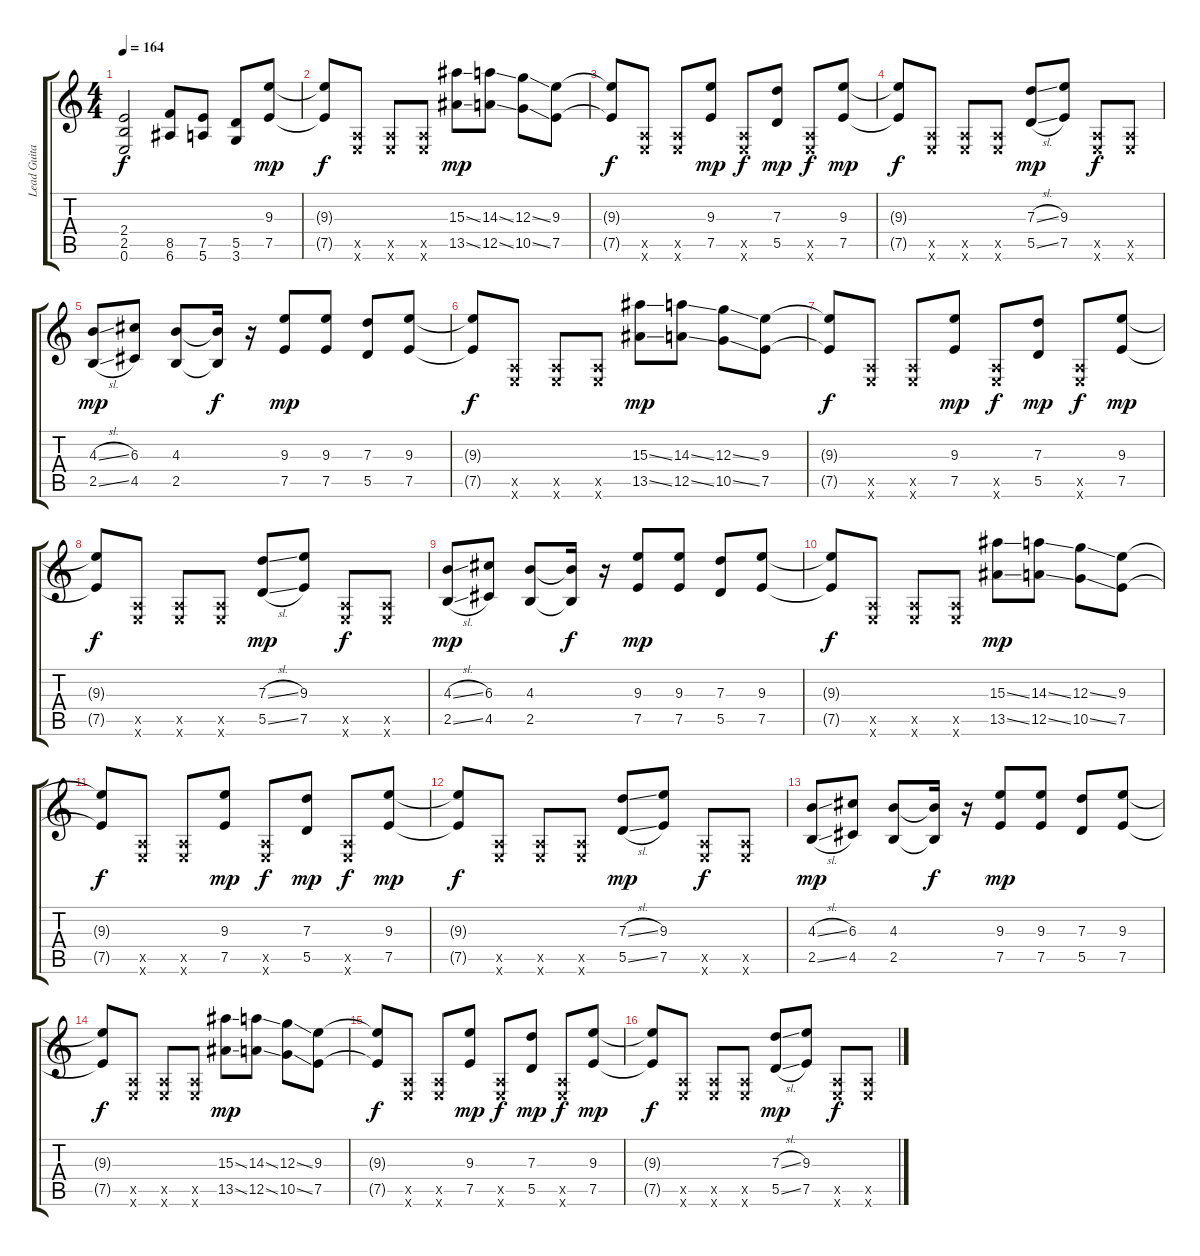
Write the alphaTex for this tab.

\track ("Lead Guitar (Chris Poland)" "Lead Guita") {instrument distortionguitar}
\staff {score tabs}
\tuning (E4 B3 G3 D3 A2 E2) {hide}
\ts (4 4)
\tempo 164
\clef g2
\ks c
(2.4{t} 2.5{t} 0.6{t}).2{dy f} (8.5 6.6).8 (7.5 5.6).8 (5.5 3.6).8 (9.3 7.5).8{dy mp} |
(9.3{t} 7.5{t}).8{dy f} (0.5{x} 0.6{x}).8 (0.5{x} 0.6{x}).8 (0.5{x} 0.6{x}).8 (15.3{ss} 13.5{ss}).8{dy mp} (14.3{ss} 12.5{ss}).8 (12.3{ss} 10.5{ss}).8 (9.3 7.5).8 |
(9.3{t} 7.5{t}).8{dy f} (0.5{x} 0.6{x}).8 (0.5{x} 0.6{x}).8 (9.3 7.5).8{dy mp} (0.5{x} 0.6{x}).8{dy f} (7.3 5.5).8{dy mp} (0.5{x} 0.6{x}).8{dy f} (9.3 7.5).8{dy mp} |
(9.3{t} 7.5{t}).8{dy f} (0.5{x} 0.6{x}).8 (0.5{x} 0.6{x}).8 (0.5{x} 0.6{x}).8 (7.3{sl} 5.5{sl}).8{dy mp} (9.3 7.5).8 (0.5{x} 0.6{x}).8{dy f} (0.5{x} 0.6{x}).8 |
(4.3{sl} 2.5{sl}).8{dy mp} (6.3 4.5).8 (4.3 2.5).8 (4.3{t} 2.5{t}).16{dy f} r.16 (9.3 7.5).8{dy mp} (9.3 7.5).8 (7.3 5.5).8 (9.3 7.5).8 |
(9.3{t} 7.5{t}).8{dy f} (0.5{x} 0.6{x}).8 (0.5{x} 0.6{x}).8 (0.5{x} 0.6{x}).8 (15.3{ss} 13.5{ss}).8{dy mp} (14.3{ss} 12.5{ss}).8 (12.3{ss} 10.5{ss}).8 (9.3 7.5).8 |
(9.3{t} 7.5{t}).8{dy f} (0.5{x} 0.6{x}).8 (0.5{x} 0.6{x}).8 (9.3 7.5).8{dy mp} (0.5{x} 0.6{x}).8{dy f} (7.3 5.5).8{dy mp} (0.5{x} 0.6{x}).8{dy f} (9.3 7.5).8{dy mp} |
(9.3{t} 7.5{t}).8{dy f} (0.5{x} 0.6{x}).8 (0.5{x} 0.6{x}).8 (0.5{x} 0.6{x}).8 (7.3{sl} 5.5{sl}).8{dy mp} (9.3 7.5).8 (0.5{x} 0.6{x}).8{dy f} (0.5{x} 0.6{x}).8 |
(4.3{sl} 2.5{sl}).8{dy mp} (6.3 4.5).8 (4.3 2.5).8 (4.3{t} 2.5{t}).16{dy f} r.16 (9.3 7.5).8{dy mp} (9.3 7.5).8 (7.3 5.5).8 (9.3 7.5).8 |
(9.3{t} 7.5{t}).8{dy f} (0.5{x} 0.6{x}).8 (0.5{x} 0.6{x}).8 (0.5{x} 0.6{x}).8 (15.3{ss} 13.5{ss}).8{dy mp} (14.3{ss} 12.5{ss}).8 (12.3{ss} 10.5{ss}).8 (9.3 7.5).8 |
(9.3{t} 7.5{t}).8{dy f} (0.5{x} 0.6{x}).8 (0.5{x} 0.6{x}).8 (9.3 7.5).8{dy mp} (0.5{x} 0.6{x}).8{dy f} (7.3 5.5).8{dy mp} (0.5{x} 0.6{x}).8{dy f} (9.3 7.5).8{dy mp} |
(9.3{t} 7.5{t}).8{dy f} (0.5{x} 0.6{x}).8 (0.5{x} 0.6{x}).8 (0.5{x} 0.6{x}).8 (7.3{sl} 5.5{sl}).8{dy mp} (9.3 7.5).8 (0.5{x} 0.6{x}).8{dy f} (0.5{x} 0.6{x}).8 |
(4.3{sl} 2.5{sl}).8{dy mp} (6.3 4.5).8 (4.3 2.5).8 (4.3{t} 2.5{t}).16{dy f} r.16 (9.3 7.5).8{dy mp} (9.3 7.5).8 (7.3 5.5).8 (9.3 7.5).8 |
(9.3{t} 7.5{t}).8{dy f} (0.5{x} 0.6{x}).8 (0.5{x} 0.6{x}).8 (0.5{x} 0.6{x}).8 (15.3{ss} 13.5{ss}).8{dy mp} (14.3{ss} 12.5{ss}).8 (12.3{ss} 10.5{ss}).8 (9.3 7.5).8 |
(9.3{t} 7.5{t}).8{dy f} (0.5{x} 0.6{x}).8 (0.5{x} 0.6{x}).8 (9.3 7.5).8{dy mp} (0.5{x} 0.6{x}).8{dy f} (7.3 5.5).8{dy mp} (0.5{x} 0.6{x}).8{dy f} (9.3 7.5).8{dy mp} |
(9.3{t} 7.5{t}).8{dy f} (0.5{x} 0.6{x}).8 (0.5{x} 0.6{x}).8 (0.5{x} 0.6{x}).8 (7.3{sl} 5.5{sl}).8{dy mp} (9.3 7.5).8 (0.5{x} 0.6{x}).8{dy f} (0.5{x} 0.6{x}).8
